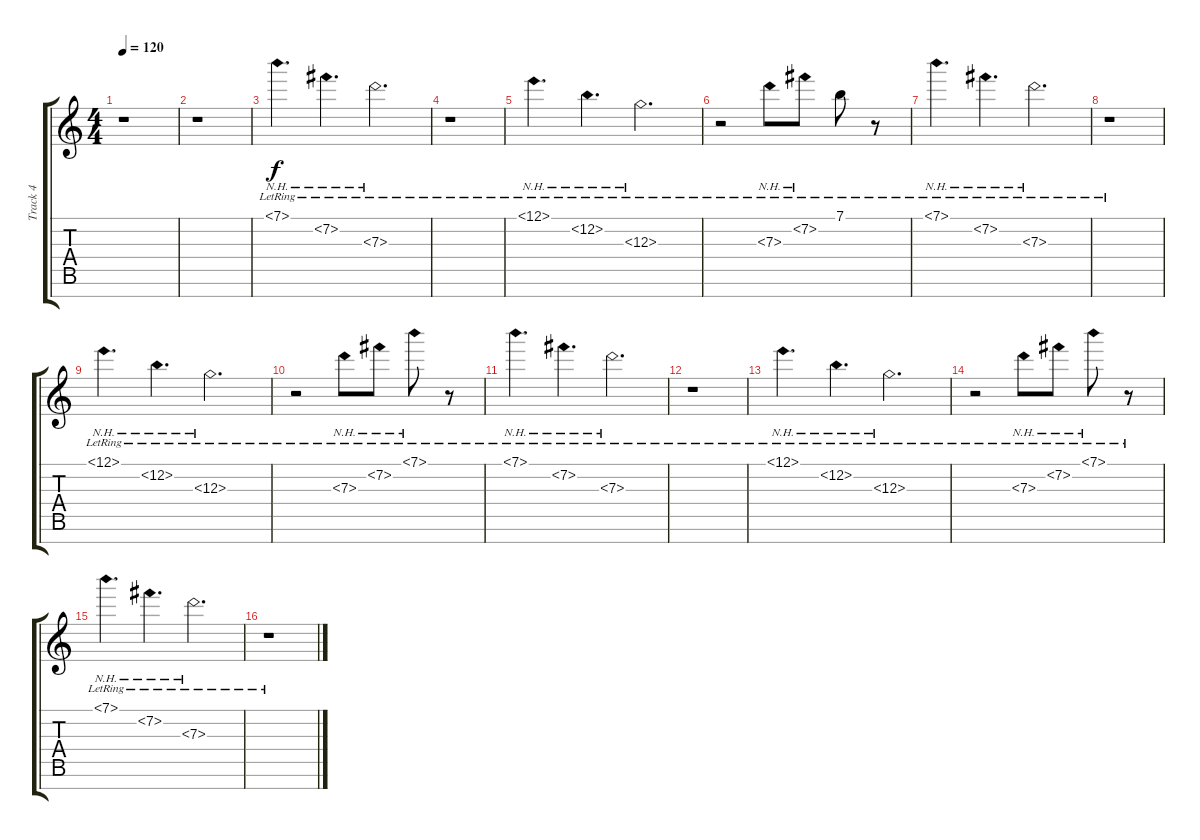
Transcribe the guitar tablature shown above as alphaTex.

\track ("Track 4" "Track 4") {instrument electricguitarclean}
\staff {score tabs}
\tuning (E4 B3 G3 D3 A2 E2 B1) {hide}
\ts (4 4)
\tempo 120
\clef g2
\ks c
r.1{dy f} |
r.1 |
7.1{nh lr}.4{d} 7.2{nh lr}.4{d} 7.3{nh lr}.2{d} |
r.1 |
12.1{nh lr}.4{d} 12.2{nh lr}.4{d} 12.3{nh lr}.2{d} |
r.2 7.3{nh lr}.8 7.2{nh lr}.8 7.1{lr}.8 r.8 |
7.1{nh lr}.4{d} 7.2{nh lr}.4{d} 7.3{nh lr}.2{d} |
r.1 |
12.1{nh lr}.4{d} 12.2{nh lr}.4{d} 12.3{nh lr}.2{d} |
r.2 7.3{nh lr}.8 7.2{nh lr}.8 7.1{nh lr}.8 r.8 |
7.1{nh lr}.4{d} 7.2{nh lr}.4{d} 7.3{nh lr}.2{d} |
r.1 |
12.1{nh lr}.4{d} 12.2{nh lr}.4{d} 12.3{nh lr}.2{d} |
r.2 7.3{nh lr}.8 7.2{nh lr}.8 7.1{nh lr}.8 r.8 |
7.1{nh lr}.4{d} 7.2{nh lr}.4{d} 7.3{nh lr}.2{d} |
r.1
